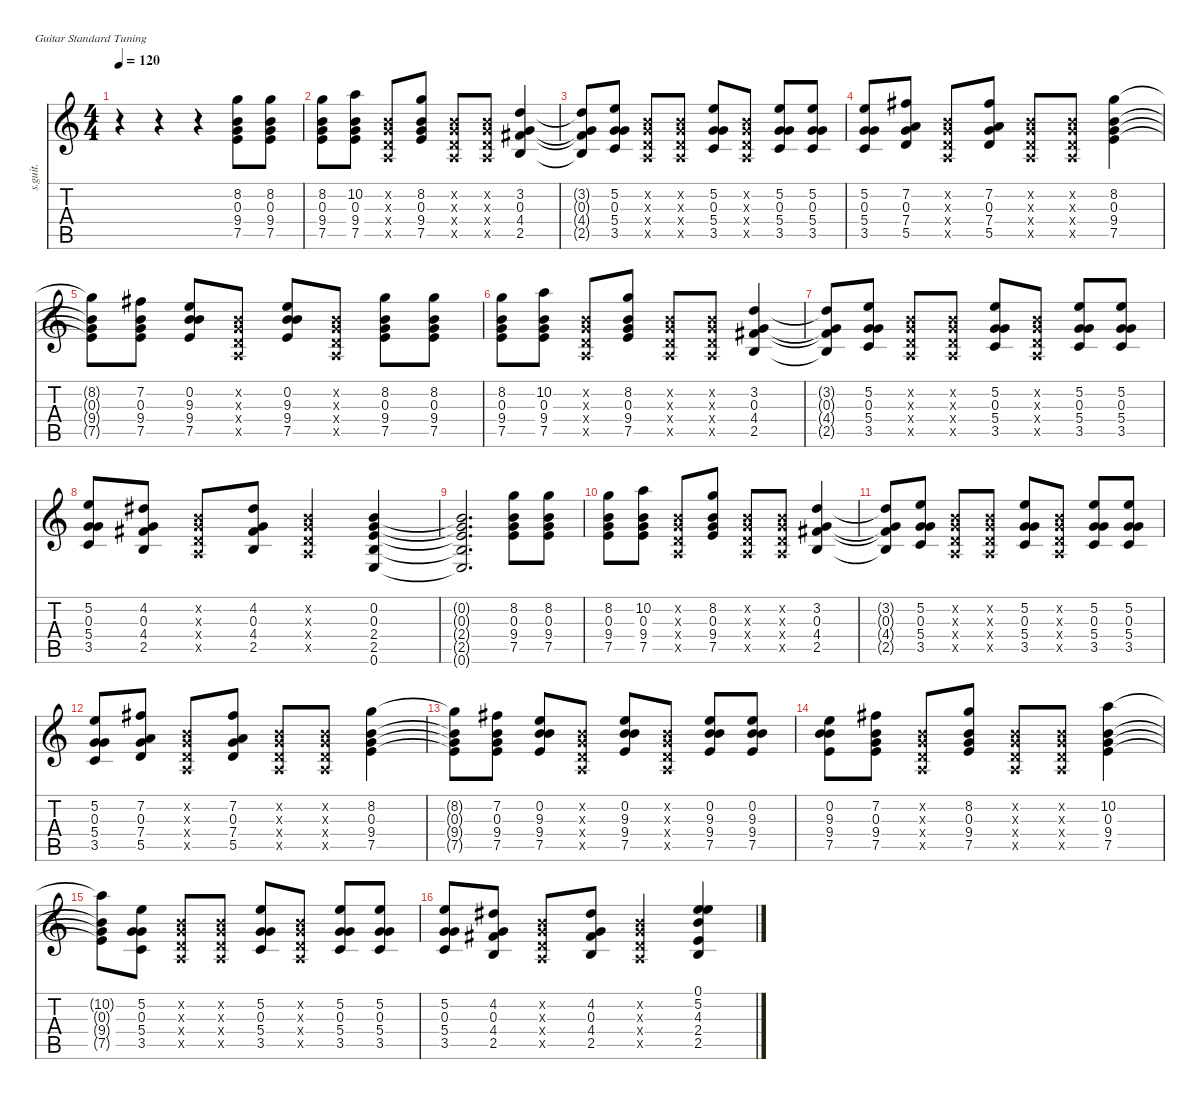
\defaultSystemsLayout 4
\hideDynamics
\bracketExtendMode nobrackets
\otherSystemsTrackNameOrientation horizontal
\track ("Steel Guitar" "s.guit.") {instrument acousticguitarsteel}
\staff {score tabs}
\tuning (E4 B3 G3 D3 A2 E2)
\ts (4 4)
\tempo 120
\clef g2
\ks c
r.4{dy mf instrument acousticguitarsteel} r.4 r.4 (7.5 9.4 0.3 8.2).8 (7.5 9.4 0.3 8.2).8 |
(7.5 9.4 0.3 8.2).8 (7.5 9.4 0.3 10.2).8 (0.2{x} 0.3{x} 0.4{x} 0.5{x}).8 (7.5 9.4 0.3 8.2).8 (0.2{x} 0.3{x} 0.4{x} 0.5{x}).8 (0.2{x} 0.3{x} 0.4{x} 0.5{x}).8 (2.5 4.4{acc #} 3.2 0.3).4 |
(3.2{t} 0.3{t} 4.4{t acc #} 2.5{t}).8 (5.2 0.3 5.4 3.5).8 (0.5{x} 0.4{x} 0.3{x} 0.2{x}).8 (0.2{x} 0.3{x} 0.4{x} 0.5{x}).8 (5.2 0.3 5.4 3.5).8 (0.2{x} 0.3{x} 0.4{x} 0.5{x}).8 (3.5 5.4 0.3 5.2).8 (3.5 5.4 0.3 5.2).8 |
(3.5 5.4 0.3 5.2).8 (5.5 7.4 0.3 7.2{acc #}).8 (0.5{x} 0.4{x} 0.3{x} 0.2{x}).8 (7.2{acc #} 0.3 7.4 5.5).8 (0.5{x} 0.4{x} 0.3{x} 0.2{x}).8 (0.5{x} 0.4{x} 0.3{x} 0.2{x}).8 (8.2 0.3 9.4 7.5).4 |
(8.2{t} 9.4{t} 7.5{t} 0.3{t}).8 (7.2{acc #} 9.4 0.3 7.5).8 (0.2 9.3 9.4 7.5).8 (0.5{x} 0.4{x} 0.3{x} 0.2{x}).8 (0.2 9.3 9.4 7.5).8 (0.2{x} 0.3{x} 0.4{x} 0.5{x}).8 (7.5 9.4 0.3 8.2).8 (7.5 9.4 0.3 8.2).8 |
(7.5 9.4 0.3 8.2).8 (7.5 9.4 0.3 10.2).8 (0.2{x} 0.3{x} 0.4{x} 0.5{x}).8 (7.5 9.4 0.3 8.2).8 (0.2{x} 0.3{x} 0.4{x} 0.5{x}).8 (0.2{x} 0.3{x} 0.4{x} 0.5{x}).8 (2.5 4.4{acc #} 3.2 0.3).4 |
(3.2{t} 0.3{t} 4.4{t acc #} 2.5{t}).8 (5.2 0.3 5.4 3.5).8 (0.5{x} 0.4{x} 0.3{x} 0.2{x}).8 (0.2{x} 0.3{x} 0.4{x} 0.5{x}).8 (5.2 0.3 5.4 3.5).8 (0.2{x} 0.3{x} 0.4{x} 0.5{x}).8 (5.2 0.3 5.4 3.5).8 (5.2 0.3 5.4 3.5).8 |
(5.2 0.3 5.4 3.5).8 (4.2{acc #} 0.3 4.4{acc #} 2.5).8 (0.2{x} 0.3{x} 0.4{x} 0.5{x}).8 (4.2{acc #} 0.3 4.4{acc #} 2.5).8 (0.2{x} 0.3{x} 0.4{x} 0.5{x}).4 (0.2 0.3 2.4 2.5 0.6).4 |
(0.2{t} 0.3{t} 2.4{t} 2.5{t} 0.6{t}).2{d} (7.5 9.4 0.3 8.2).8 (7.5 9.4 0.3 8.2).8 |
(7.5 9.4 0.3 8.2).8 (7.5 9.4 0.3 10.2).8 (0.2{x} 0.3{x} 0.4{x} 0.5{x}).8 (7.5 9.4 0.3 8.2).8 (0.2{x} 0.3{x} 0.4{x} 0.5{x}).8 (0.2{x} 0.3{x} 0.4{x} 0.5{x}).8 (2.5 4.4{acc #} 3.2 0.3).4 |
(3.2{t} 0.3{t} 4.4{t acc #} 2.5{t}).8 (5.2 0.3 5.4 3.5).8 (0.5{x} 0.4{x} 0.3{x} 0.2{x}).8 (0.2{x} 0.3{x} 0.4{x} 0.5{x}).8 (5.2 0.3 5.4 3.5).8 (0.2{x} 0.3{x} 0.4{x} 0.5{x}).8 (3.5 5.4 0.3 5.2).8 (3.5 5.4 0.3 5.2).8 |
(3.5 5.4 0.3 5.2).8 (5.5 7.4 0.3 7.2{acc #}).8 (0.5{x} 0.4{x} 0.3{x} 0.2{x}).8 (7.2{acc #} 0.3 7.4 5.5).8 (0.5{x} 0.4{x} 0.3{x} 0.2{x}).8 (0.5{x} 0.4{x} 0.3{x} 0.2{x}).8 (8.2 0.3 9.4 7.5).4 |
(8.2{t} 9.4{t} 7.5{t} 0.3{t}).8 (7.2{acc #} 9.4 0.3 7.5).8 (0.2 9.3 9.4 7.5).8 (0.5{x} 0.4{x} 0.3{x} 0.2{x}).8 (0.2 9.3 9.4 7.5).8 (0.2{x} 0.3{x} 0.4{x} 0.5{x}).8 (7.5 9.4 9.3 0.2).8 (7.5 9.4 9.3 0.2).8 |
(7.5 9.4 9.3 0.2).8 (7.5 9.4 0.3 7.2{acc #}).8 (0.2{x} 0.3{x} 0.4{x} 0.5{x}).8 (7.5 9.4 0.3 8.2).8 (0.2{x} 0.3{x} 0.4{x} 0.5{x}).8 (0.2{x} 0.3{x} 0.4{x} 0.5{x}).8 (7.5 9.4 10.2 0.3).4 |
(10.2{t} 0.3{t} 9.4{t} 7.5{t}).8 (5.2 0.3 5.4 3.5).8 (0.5{x} 0.4{x} 0.3{x} 0.2{x}).8 (0.2{x} 0.3{x} 0.4{x} 0.5{x}).8 (5.2 0.3 5.4 3.5).8 (0.2{x} 0.3{x} 0.4{x} 0.5{x}).8 (5.2 0.3 5.4 3.5).8 (5.2 0.3 5.4 3.5).8 |
(5.2 0.3 5.4 3.5).8 (4.2{acc #} 0.3 4.4{acc #} 2.5).8 (0.2{x} 0.3{x} 0.4{x} 0.5{x}).8 (4.2{acc #} 0.3 4.4{acc #} 2.5).8 (0.2{x} 0.3{x} 0.4{x} 0.5{x}).4 (5.2 4.3 2.4 0.1 2.5).4
